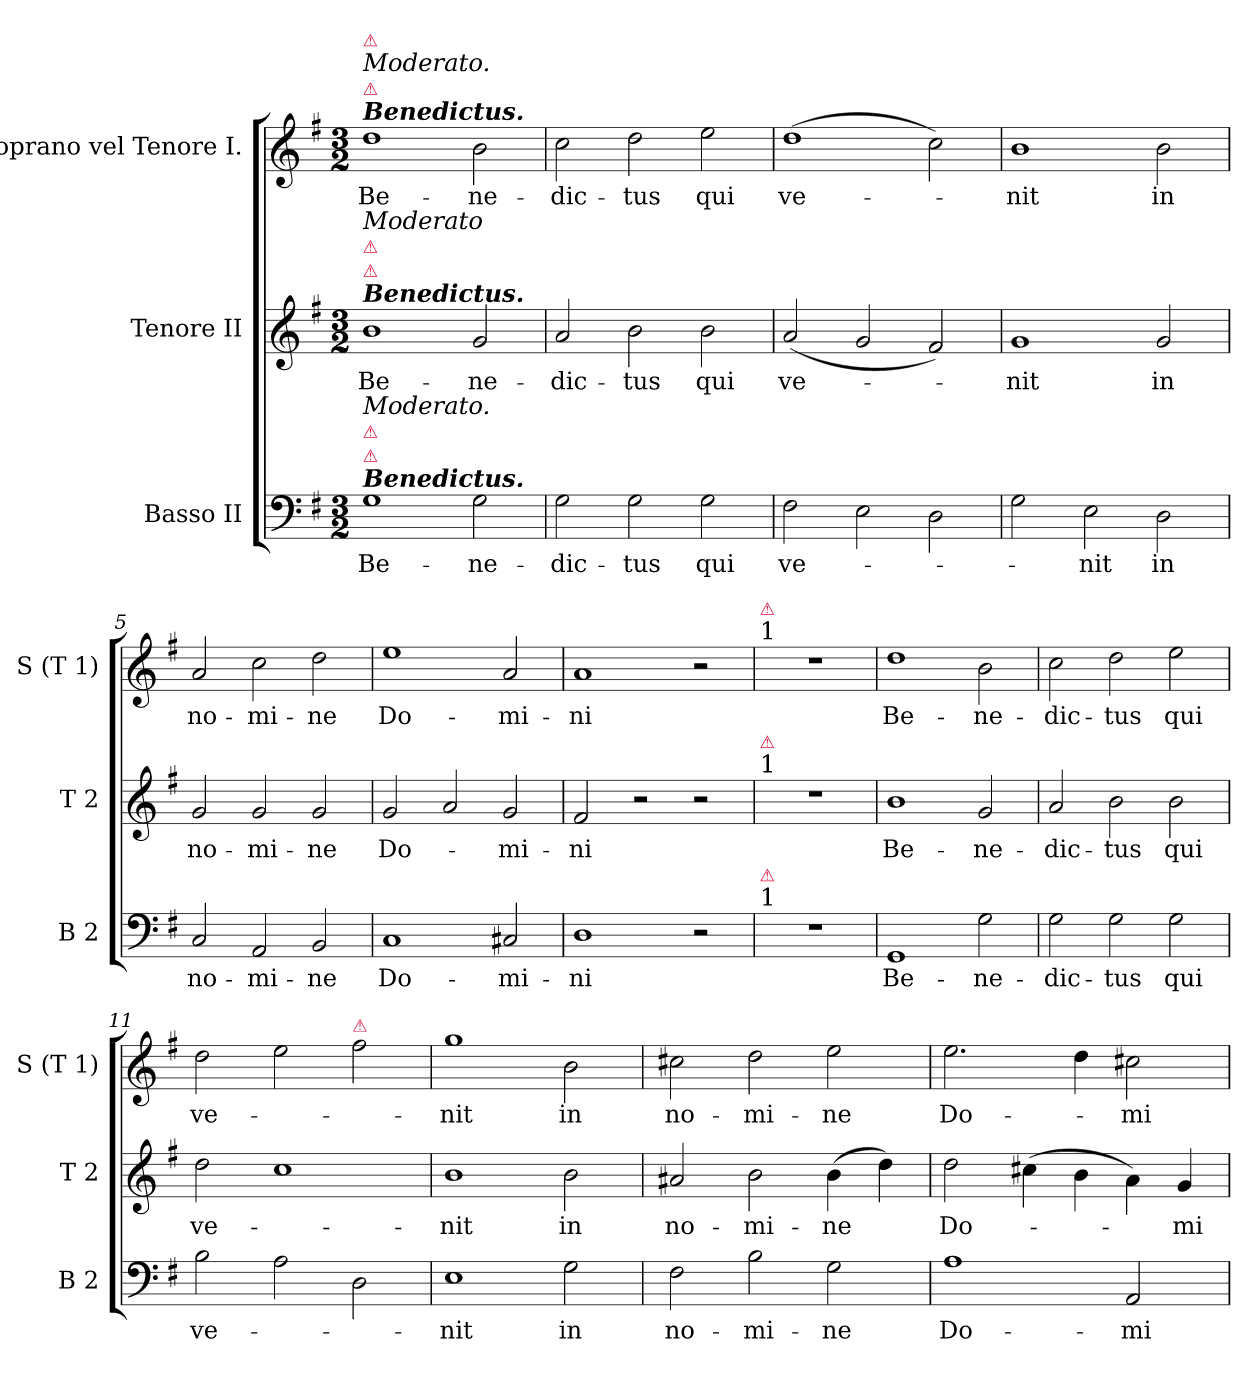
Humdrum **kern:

**kern	**text	**kern	**text	**kern	**text
*part3	*part3	*part2	*part2	*part1	*part1
*staff3	*staff3	*staff2	*staff2	*staff1	*staff1
*I"Basso II	*	*I"Tenore II	*	*I"Soprano vel Tenore I.	*
*I'B 2	*	*I'T 2	*	*I'S (T 1)	*
*clefF4	*	*clefG2	*	*clefG2	*
*k[f#]	*	*k[f#]	*	*k[f#]	*
*M3/2	*	*M3/2	*	*M3/2	*
=1	=1	=1	=1	=1	=1
!	!	!	!	!LO:TX:a:Bi:t=Benedictus.	!
!	!	!	!	!LO:TX:a:color=crimson:t=⚠	!
!	!	!	!	!LO:TX:a:i:t=Moderato.	!
!	!	!	!	!LO:TX:a:color=crimson:t=⚠	!
!	!	!LO:TX:a:Bi:t=Benedictus.	!	!	!
!	!	!LO:TX:a:color=crimson:t=⚠	!	!	!
!	!	!LO:TX:a:color=crimson:t=⚠	!	!	!
!	!	!LO:TX:a:i:t=Moderato	!	!	!
!LO:TX:a:Bi:t=Benedictus.	!	!	!	!	!
!LO:TX:a:color=crimson:t=⚠	!	!	!	!	!
!LO:TX:a:color=crimson:t=⚠	!	!	!	!	!
!LO:TX:a:i:t=Moderato.	!	!	!	!	!
1G	Be-	1b	Be-	1dd	Be-
2G\	-ne-	2g/	-ne-	2b\	-ne-
=2	=2	=2	=2	=2	=2
2G\	-dic-	2a/	-dic-	2cc\	-dic-
2G\	-tus	2b\	-tus	2dd\	-tus
2G\	qui	2b\	qui	2ee\	qui
=3	=3	=3	=3	=3	=3
2F#\	ve-	(>2a/	ve-	(<1dd	ve-
2E\	.	2g/	.	.	.
2D\	.	2f#/)	.	2cc\)	.
=4	=4	=4	=4	=4	=4
2G\	.	1g	-nit	1b	-nit
2E\	-nit	.	.	.	.
2D\	in	2g/	in	2b\	in
=5	=5	=5	=5	=5	=5
2C/	no-	2g/	no-	2a/	no-
2AA/	-mi-	2g/	-mi-	2cc\	-mi-
2BB/	-ne	2g/	-ne	2dd\	-ne
=6	=6	=6	=6	=6	=6
1C	Do-	2g/	Do-	1ee	Do-
.	.	2a/	.	.	.
2C#X/	-mi-	2g/	-mi-	2a/	-mi-
=7	=7	=7	=7	=7	=7
1D	-ni	2f#/	-ni	1a	-ni
.	.	2r	.	.	.
2r	.	2r	.	2r	.
=8	=8	=8	=8	=8	=8
!	!	!	!	!LO:TX:a:t=1	!
!	!	!	!	!LO:TX:a:color=crimson:t=⚠	!
!	!	!LO:TX:a:t=1	!	!	!
!	!	!LO:TX:a:color=crimson:t=⚠	!	!	!
!LO:TX:a:t=1	!	!	!	!	!
!LO:TX:a:color=crimson:t=⚠	!	!	!	!	!
1.r	.	1.r	.	1.r	.
=9	=9	=9	=9	=9	=9
1GG	Be-	1b	Be-	1dd	Be-
2G\	-ne-	2g/	-ne-	2b\	-ne-
=10	=10	=10	=10	=10	=10
2G\	-dic-	2a/	-dic-	2cc\	-dic-
2G\	-tus	2b\	-tus	2dd\	-tus
2G\	qui	2b\	qui	2ee\	qui
=11	=11	=11	=11	=11	=11
2B\	ve-	2dd\	ve-	2dd\	ve-
2A\	.	1cc	.	2ee\	.
!	!	!	!	!LO:TX:a:color=crimson:t=⚠	!
2D\	.	.	.	2ff#\	.
=12	=12	=12	=12	=12	=12
1E	-nit	1b	-nit	1gg	-nit
2G\	in	2b\	in	2b\	in
=13	=13	=13	=13	=13	=13
2F#\	no-	2a#X/	no-	2cc#X\	no-
2B\	-mi-	2b\	-mi-	2dd\	-mi-
2G\	-ne	(<4b\	-ne	2ee\	-ne
.	.	4dd\)	.	.	.
=14	=14	=14	=14	=14	=14
1A	Do-	2dd\	Do-	2.ee\	Do-
.	.	(>4cc#X\	.	.	.
.	.	4b\	.	4dd\	.
2AA/	-mi-	4a\)	.	2cc#X\	-mi-
.	.	4g/	-mi-	.	.
=	=	=	=	=	=
*-	*-	*-	*-	*-	*-
